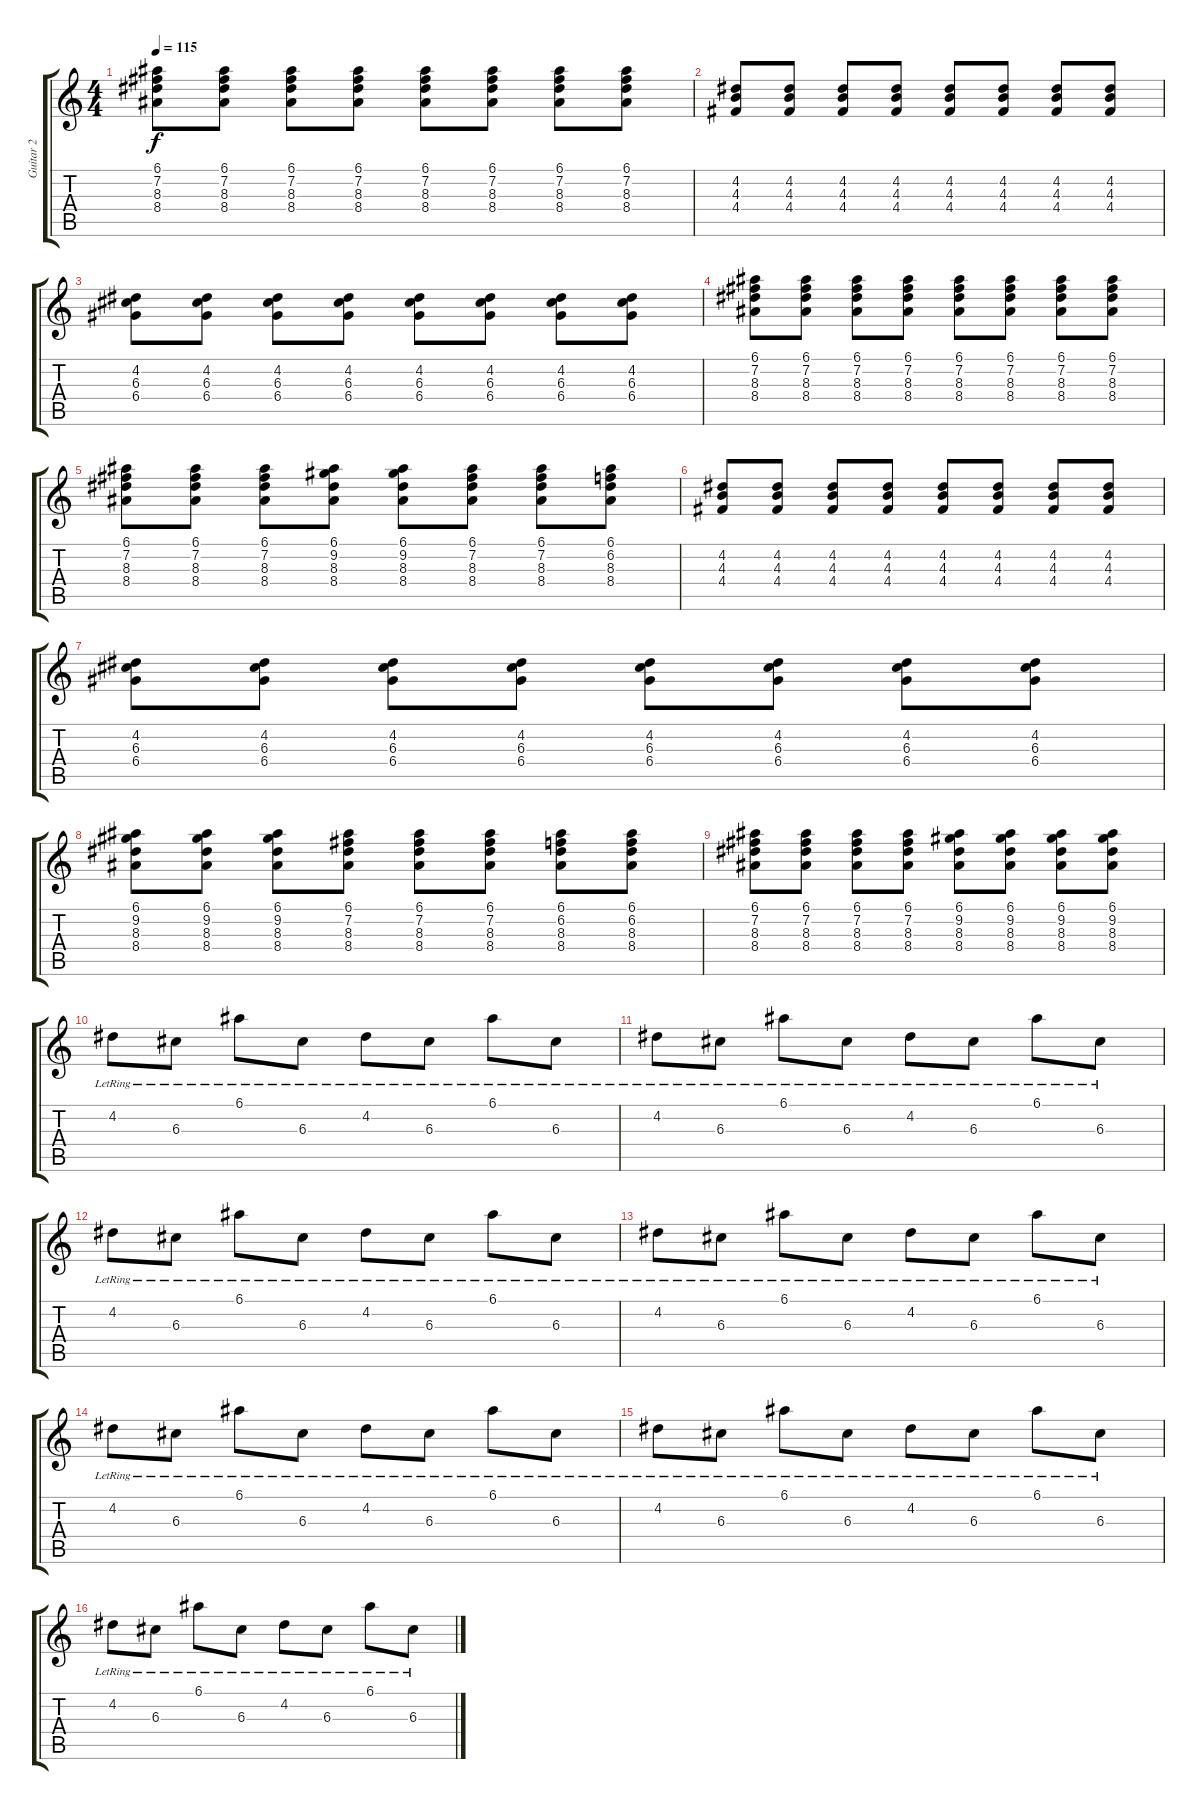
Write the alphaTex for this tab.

\track ("Guitar 2" "Guitar 2") {instrument overdrivenguitar}
\staff {score tabs}
\tuning (E4 B3 G3 D3 A2 E2) {hide}
\ts (4 4)
\tempo 115
\clef g2
\ks c
(6.1 7.2 8.3 8.4).8{dy f} (6.1 7.2 8.3 8.4).8 (6.1 7.2 8.3 8.4).8 (6.1 7.2 8.3 8.4).8 (6.1 7.2 8.3 8.4).8 (6.1 7.2 8.3 8.4).8 (6.1 7.2 8.3 8.4).8 (6.1 7.2 8.3 8.4).8 |
(4.2 4.3 4.4).8 (4.2 4.3 4.4).8 (4.2 4.3 4.4).8 (4.2 4.3 4.4).8 (4.2 4.3 4.4).8 (4.2 4.3 4.4).8 (4.2 4.3 4.4).8 (4.2 4.3 4.4).8 |
(4.2 6.3 6.4).8 (4.2 6.3 6.4).8 (4.2 6.3 6.4).8 (4.2 6.3 6.4).8 (4.2 6.3 6.4).8 (4.2 6.3 6.4).8 (4.2 6.3 6.4).8 (4.2 6.3 6.4).8 |
(6.1 7.2 8.3 8.4).8 (6.1 7.2 8.3 8.4).8 (6.1 7.2 8.3 8.4).8 (6.1 7.2 8.3 8.4).8 (6.1 7.2 8.3 8.4).8 (6.1 7.2 8.3 8.4).8 (6.1 7.2 8.3 8.4).8 (6.1 7.2 8.3 8.4).8 |
(6.1 7.2 8.3 8.4).8 (6.1 7.2 8.3 8.4).8 (6.1 7.2 8.3 8.4).8 (6.1 9.2 8.3 8.4).8 (6.1 9.2 8.3 8.4).8 (6.1 7.2 8.3 8.4).8 (6.1 7.2 8.3 8.4).8 (6.1 6.2 8.3 8.4).8 |
(4.2 4.3 4.4).8 (4.2 4.3 4.4).8 (4.2 4.3 4.4).8 (4.2 4.3 4.4).8 (4.2 4.3 4.4).8 (4.2 4.3 4.4).8 (4.2 4.3 4.4).8 (4.2 4.3 4.4).8 |
(4.2 6.3 6.4).8 (4.2 6.3 6.4).8 (4.2 6.3 6.4).8 (4.2 6.3 6.4).8 (4.2 6.3 6.4).8 (4.2 6.3 6.4).8 (4.2 6.3 6.4).8 (4.2 6.3 6.4).8 |
(6.1 9.2 8.3 8.4).8 (6.1 9.2 8.3 8.4).8 (6.1 9.2 8.3 8.4).8 (6.1 7.2 8.3 8.4).8 (6.1 7.2 8.3 8.4).8 (6.1 7.2 8.3 8.4).8 (6.1 6.2 8.3 8.4).8 (6.1 6.2 8.3 8.4).8 |
(6.1 7.2 8.3 8.4).8 (6.1 7.2 8.3 8.4).8 (6.1 7.2 8.3 8.4).8 (6.1 7.2 8.3 8.4).8 (6.1 9.2 8.3 8.4).8 (6.1 9.2 8.3 8.4).8 (6.1 9.2 8.3 8.4).8 (6.1 9.2 8.3 8.4).8 |
4.2{lr}.8{volume 13 instrument electricguitarclean} 6.3{lr}.8 6.1{lr}.8 6.3{lr}.8 4.2{lr}.8 6.3{lr}.8 6.1{lr}.8 6.3{lr}.8 |
4.2{lr}.8 6.3{lr}.8 6.1{lr}.8 6.3{lr}.8 4.2{lr}.8 6.3{lr}.8 6.1{lr}.8 6.3{lr}.8 |
4.2{lr}.8 6.3{lr}.8 6.1{lr}.8 6.3{lr}.8 4.2{lr}.8 6.3{lr}.8 6.1{lr}.8 6.3{lr}.8 |
4.2{lr}.8 6.3{lr}.8 6.1{lr}.8 6.3{lr}.8 4.2{lr}.8 6.3{lr}.8 6.1{lr}.8 6.3{lr}.8 |
4.2{lr}.8 6.3{lr}.8 6.1{lr}.8 6.3{lr}.8 4.2{lr}.8 6.3{lr}.8 6.1{lr}.8 6.3{lr}.8 |
4.2{lr}.8 6.3{lr}.8 6.1{lr}.8 6.3{lr}.8 4.2{lr}.8 6.3{lr}.8 6.1{lr}.8 6.3{lr}.8 |
4.2{lr}.8 6.3{lr}.8 6.1{lr}.8 6.3{lr}.8 4.2{lr}.8 6.3{lr}.8 6.1{lr}.8 6.3{lr}.8
